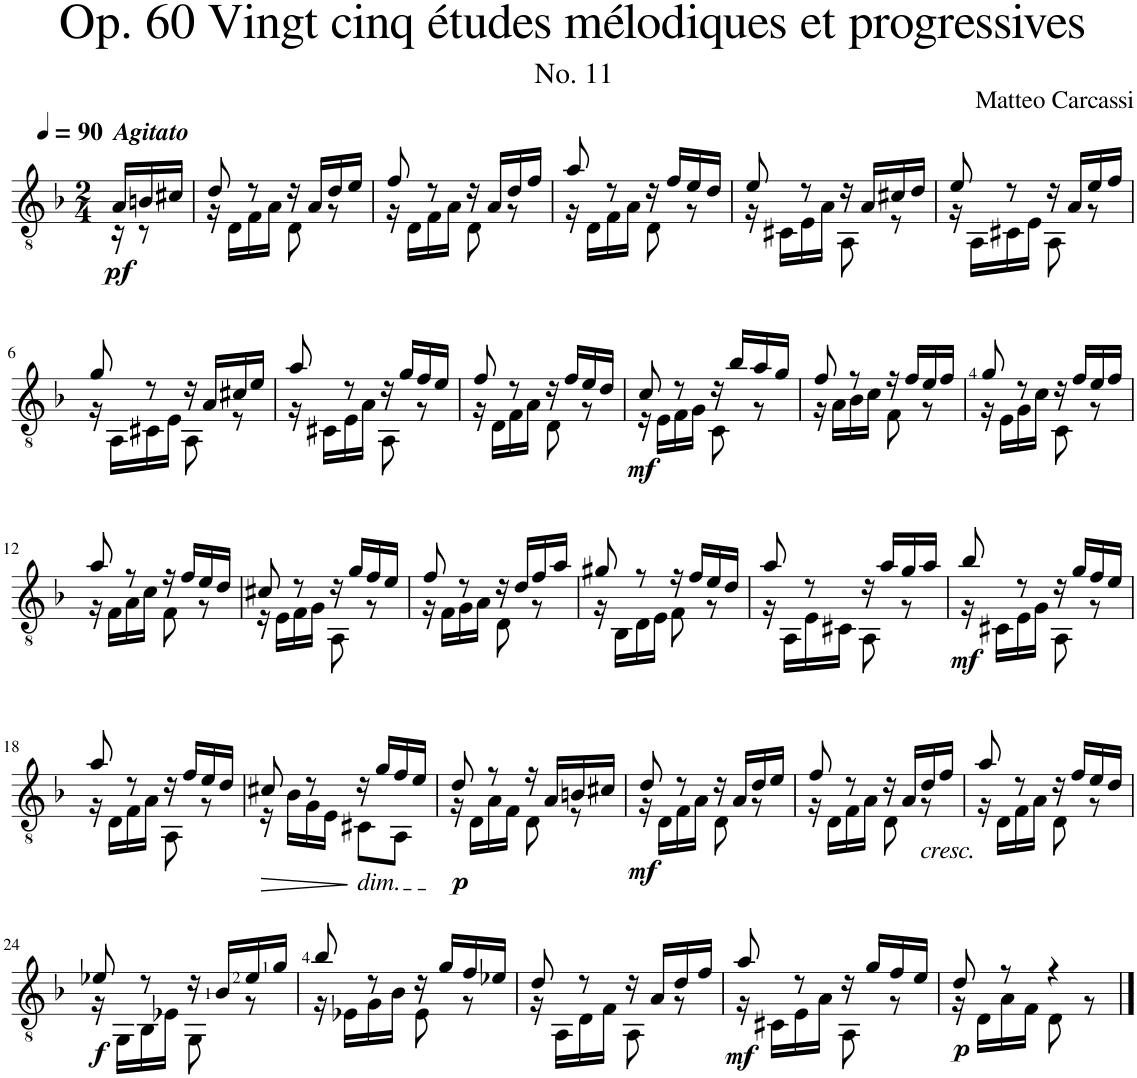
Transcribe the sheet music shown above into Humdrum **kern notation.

**kern	**dynam
*part1	*part1
*staff1	*staff1
*I"Classical Guitar	*
*I'Guit.	*
*clefGv2	*
*k[b-]	*
*M2/4	*
*MM90	*
=	=
*^	*
!LO:TX:a:Bi:t=Agitato	!	!
!	!	!LO:DY:b
16A/LL	16r	other-dynamics
16Bn/	8r	.
16c#X/JJ	.	.
=1	=1	=1
8d/	16r	.
.	16D\LL	.
8r	16F\	.
.	16A\JJ	.
16r	8D\	.
16A/LL	.	.
16d/	8r	.
16e/JJ	.	.
=2	=2	=2
8f/	16r	.
.	16D\LL	.
8r	16F\	.
.	16A\JJ	.
16r	8D\	.
16A/LL	.	.
16d/	8r	.
16f/JJ	.	.
=3	=3	=3
8a/	16r	.
.	16D\LL	.
8r	16F\	.
.	16A\JJ	.
16r	8D\	.
16f/LL	.	.
16e/	8r	.
16d/JJ	.	.
=4	=4	=4
8e/	16r	.
.	16C#X\LL	.
8r	16E\	.
.	16A\JJ	.
16r	8AA\	.
16A/LL	.	.
16c#X/	8r	.
16d/JJ	.	.
=5	=5	=5
8e/	16r	.
.	16AA\LL	.
8r	16C#X\	.
.	16E\JJ	.
16r	8AA\	.
16A/LL	.	.
16e/	8r	.
16f/JJ	.	.
!!LO:LB:g=z	!!
=6	=6	=6
8g/	16r	.
.	16AA\LL	.
8r	16C#X\	.
.	16E\JJ	.
16r	8AA\	.
16A/LL	.	.
16c#X/	8r	.
16e/JJ	.	.
=7	=7	=7
8a/	16r	.
.	16C#X\LL	.
8r	16E\	.
.	16A\JJ	.
16r	8AA\	.
16g/LL	.	.
16f/	8r	.
16e/JJ	.	.
=8	=8	=8
8f/	16r	.
.	16D\LL	.
8r	16F\	.
.	16A\JJ	.
16r	8D\	.
16f/LL	.	.
16e/	8r	.
16d/JJ	.	.
=9	=9	=9
!	!	!LO:DY:b
8c/	16r	mf
.	16E\LL	.
8r	16F\	.
.	16G\JJ	.
16r	8C\	.
16b-/LL	.	.
16a/	8r	.
16g/JJ	.	.
=10	=10	=10
8f/	16r	.
.	16A\LL	.
8r	16B-\	.
.	16c\JJ	.
16r	8F\	.
16f/LL	.	.
16e/	8r	.
16f/JJ	.	.
=11	=11	=11
8g/	16r	.
.	16E\LL	.
8r	16G\	.
.	16c\JJ	.
16r	8C\	.
16f/LL	.	.
16e/	8r	.
16f/JJ	.	.
!!LO:LB:g=z	!!
=12	=12	=12
8a/	16r	.
.	16F\LL	.
8r	16A\	.
.	16c\JJ	.
16r	8F\	.
16f/LL	.	.
16e/	8r	.
16d/JJ	.	.
=13	=13	=13
8c#X/	16r	.
.	16E\LL	.
8r	16F\	.
.	16G\JJ	.
16r	8AA\	.
16g/LL	.	.
16f/	8r	.
16e/JJ	.	.
=14	=14	=14
8f/	16r	.
.	16F\LL	.
8r	16G\	.
.	16A\JJ	.
16r	8D\	.
16d/LL	.	.
16f/	8r	.
16a/JJ	.	.
=15	=15	=15
8g#X/	16r	.
.	16BB-\LL	.
8r	16D\	.
.	16E\JJ	.
16r	8F\	.
16f/LL	.	.
16e/	8r	.
16d/JJ	.	.
=16	=16	=16
8a/	16r	.
.	16AA\LL	.
8r	16E\	.
.	16C#X\JJ	.
16r	8AA\	.
16a/LL	.	.
16g/	8r	.
16a/JJ	.	.
=17	=17	=17
!	!	!LO:DY:b
8b-/	16r	mf
.	16C#X\LL	.
8r	16E\	.
.	16G\JJ	.
16r	8AA\	.
16g/LL	.	.
16f/	8r	.
16e/JJ	.	.
!!LO:LB:g=z	!!
=18	=18	=18
8a/	16r	.
.	16D\LL	.
8r	16F\	.
.	16A\JJ	.
16r	8AA\	.
16f/LL	.	.
16e/	8r	.
16d/JJ	.	.
=19	=19	=19
!	!	!LO:HP:b
8c#X/	16r	>
.	16B-\LL	.
8r	16G\	.
.	16E\JJ	.
!LO:TX:b:i:t=dim.	!	!
16r	8C#X\L	]
16g/LL	.	.
16f/	8AA\J	.
16e/JJ	.	.
=20	=20	=20
!	!	!LO:DY:b
8d/	16r	p
.	16D\LL	.
8r	16A\	.
.	16F\JJ	.
16r	8D\	.
16A/LL	.	.
16Bn/	8r	.
16c#X/JJ	.	.
=21	=21	=21
!	!	!LO:DY:b
8d/	16r	mf
.	16D\LL	.
8r	16F\	.
.	16A\JJ	.
16r	8D\	.
16A/LL	.	.
16d/	8r	.
16e/JJ	.	.
=22	=22	=22
8f/	16r	.
.	16D\LL	.
8r	16F\	.
.	16A\JJ	.
16r	8D\	.
16A/LL	.	.
!LO:TX:b:i:t=cresc.	!	!
16d/	8r	.
16f/JJ	.	.
=23	=23	=23
8a/	16r	.
.	16D\LL	.
8r	16F\	.
.	16A\JJ	.
16r	8D\	.
16f/LL	.	.
16e/	8r	.
16d/JJ	.	.
!!LO:LB:g=z	!!
=24	=24	=24
!	!	!LO:DY:b
8e-X/	16r	f
.	16GG\LL	.
8r	16BB-\	.
.	16E-X\JJ	.
16r	8GG\	.
16B-/LL	.	.
16e-/	8r	.
16g/JJ	.	.
=25	=25	=25
8b-/	16r	.
.	16E-X\LL	.
8r	16G\	.
.	16B-\JJ	.
16r	8E-\	.
16g/LL	.	.
16f/	8r	.
16e-X/JJ	.	.
=26	=26	=26
8d/	16r	.
.	16AA\LL	.
8r	16D\	.
.	16F\JJ	.
16r	8AA\	.
16A/LL	.	.
16d/	8r	.
16f/JJ	.	.
=27	=27	=27
!	!	!LO:DY:b
8a/	16r	mf
.	16C#X\LL	.
8r	16E\	.
.	16A\JJ	.
16r	8AA\	.
16g/LL	.	.
16f/	8r	.
16e/JJ	.	.
=28	=28	=28
!	!	!LO:DY:b
8d/	16r	p
.	16D\LL	.
8r	16A\	.
.	16F\JJ	.
4r	8D\	.
.	8r	.
*v	*v	*
==	==
*-	*-
